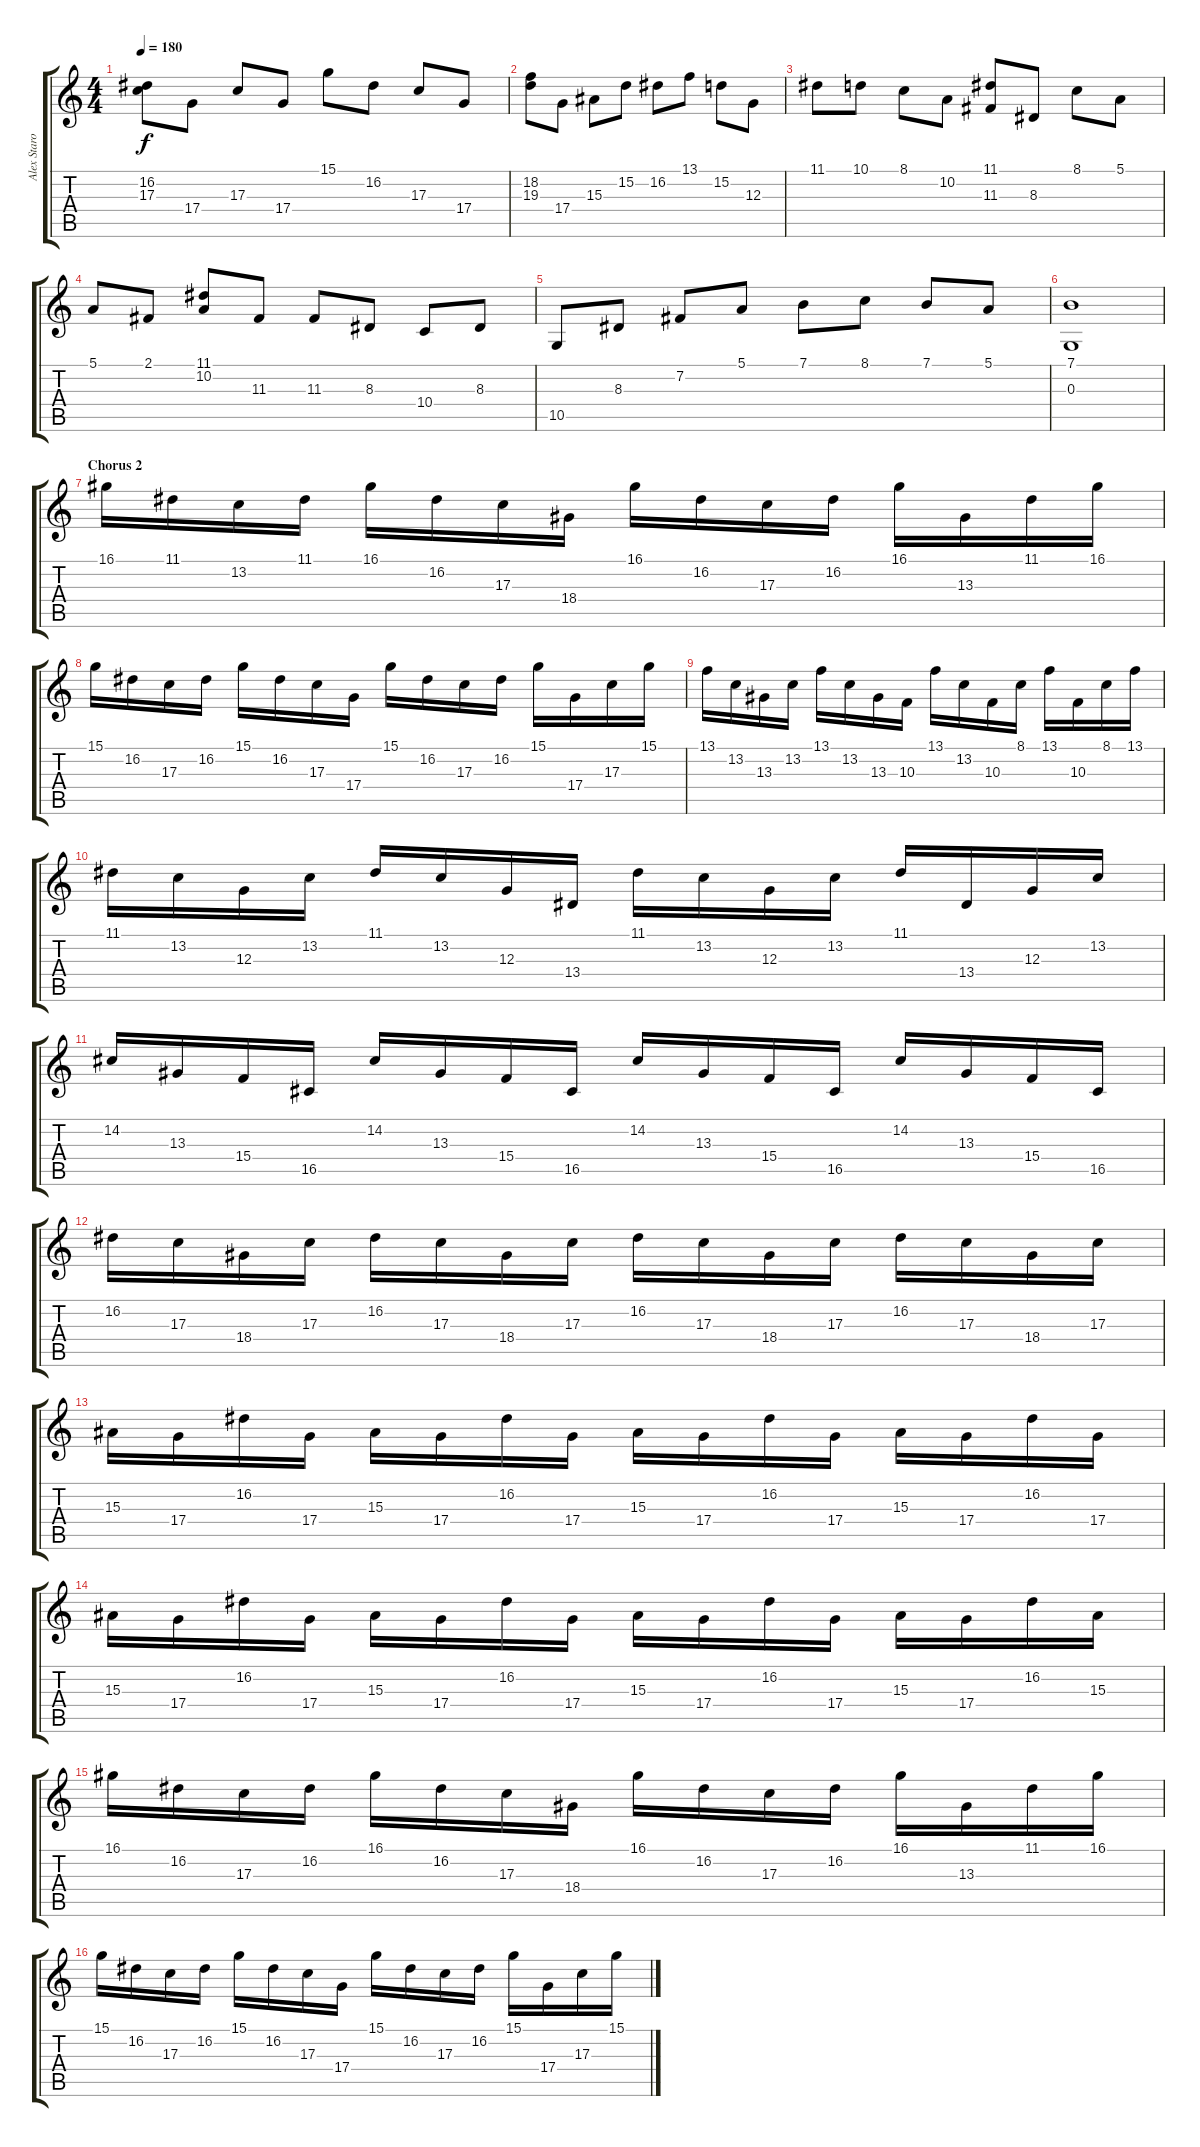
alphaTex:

\track ("Alex Staropoli" "Alex Staro") {instrument pad4choir}
\staff {score tabs}
\tuning (E4 B3 G3 D3 A2 E2) {hide}
\ts (4 4)
\tempo 180
\clef g2
\ks c
(16.2 17.3).8{dy f} 17.4.8 17.3.8 17.4.8 15.1.8 16.2.8 17.3.8 17.4.8 |
(18.2 19.3).8 17.4.8 15.3.8 15.2.8 16.2.8 13.1.8 15.2.8 12.3.8 |
11.1.8 10.1.8 8.1.8 10.2.8 (11.1 11.3).8 8.3.8 8.1.8 5.1.8 |
5.1.8 2.1.8 (11.1 10.2).8 11.3.8 11.3.8 8.3.8 10.4.8 8.3.8 |
10.5.8 8.3.8 7.2.8 5.1.8 7.1.8 8.1.8 7.1.8 5.1.8 |
(7.1 0.3).1 |
\section ("" "Chorus 2")
16.1.16 11.1.16 13.2.16 11.1.16 16.1.16 16.2.16 17.3.16 18.4.16 16.1.16 16.2.16 17.3.16 16.2.16 16.1.16 13.3.16 11.1.16 16.1.16 |
15.1.16 16.2.16 17.3.16 16.2.16 15.1.16 16.2.16 17.3.16 17.4.16 15.1.16 16.2.16 17.3.16 16.2.16 15.1.16 17.4.16 17.3.16 15.1.16 |
13.1.16 13.2.16 13.3.16 13.2.16 13.1.16 13.2.16 13.3.16 10.3.16 13.1.16 13.2.16 10.3.16 8.1.16 13.1.16 10.3.16 8.1.16 13.1.16 |
11.1.16 13.2.16 12.3.16 13.2.16 11.1.16 13.2.16 12.3.16 13.4.16 11.1.16 13.2.16 12.3.16 13.2.16 11.1.16 13.4.16 12.3.16 13.2.16 |
14.2.16 13.3.16 15.4.16 16.5.16 14.2.16 13.3.16 15.4.16 16.5.16 14.2.16 13.3.16 15.4.16 16.5.16 14.2.16 13.3.16 15.4.16 16.5.16 |
16.2.16 17.3.16 18.4.16 17.3.16 16.2.16 17.3.16 18.4.16 17.3.16 16.2.16 17.3.16 18.4.16 17.3.16 16.2.16 17.3.16 18.4.16 17.3.16 |
15.3.16 17.4.16 16.2.16 17.4.16 15.3.16 17.4.16 16.2.16 17.4.16 15.3.16 17.4.16 16.2.16 17.4.16 15.3.16 17.4.16 16.2.16 17.4.16 |
15.3.16 17.4.16 16.2.16 17.4.16 15.3.16 17.4.16 16.2.16 17.4.16 15.3.16 17.4.16 16.2.16 17.4.16 15.3.16 17.4.16 16.2.16 15.3.16 |
16.1.16 16.2.16 17.3.16 16.2.16 16.1.16 16.2.16 17.3.16 18.4.16 16.1.16 16.2.16 17.3.16 16.2.16 16.1.16 13.3.16 11.1.16 16.1.16 |
15.1.16 16.2.16 17.3.16 16.2.16 15.1.16 16.2.16 17.3.16 17.4.16 15.1.16 16.2.16 17.3.16 16.2.16 15.1.16 17.4.16 17.3.16 15.1.16
